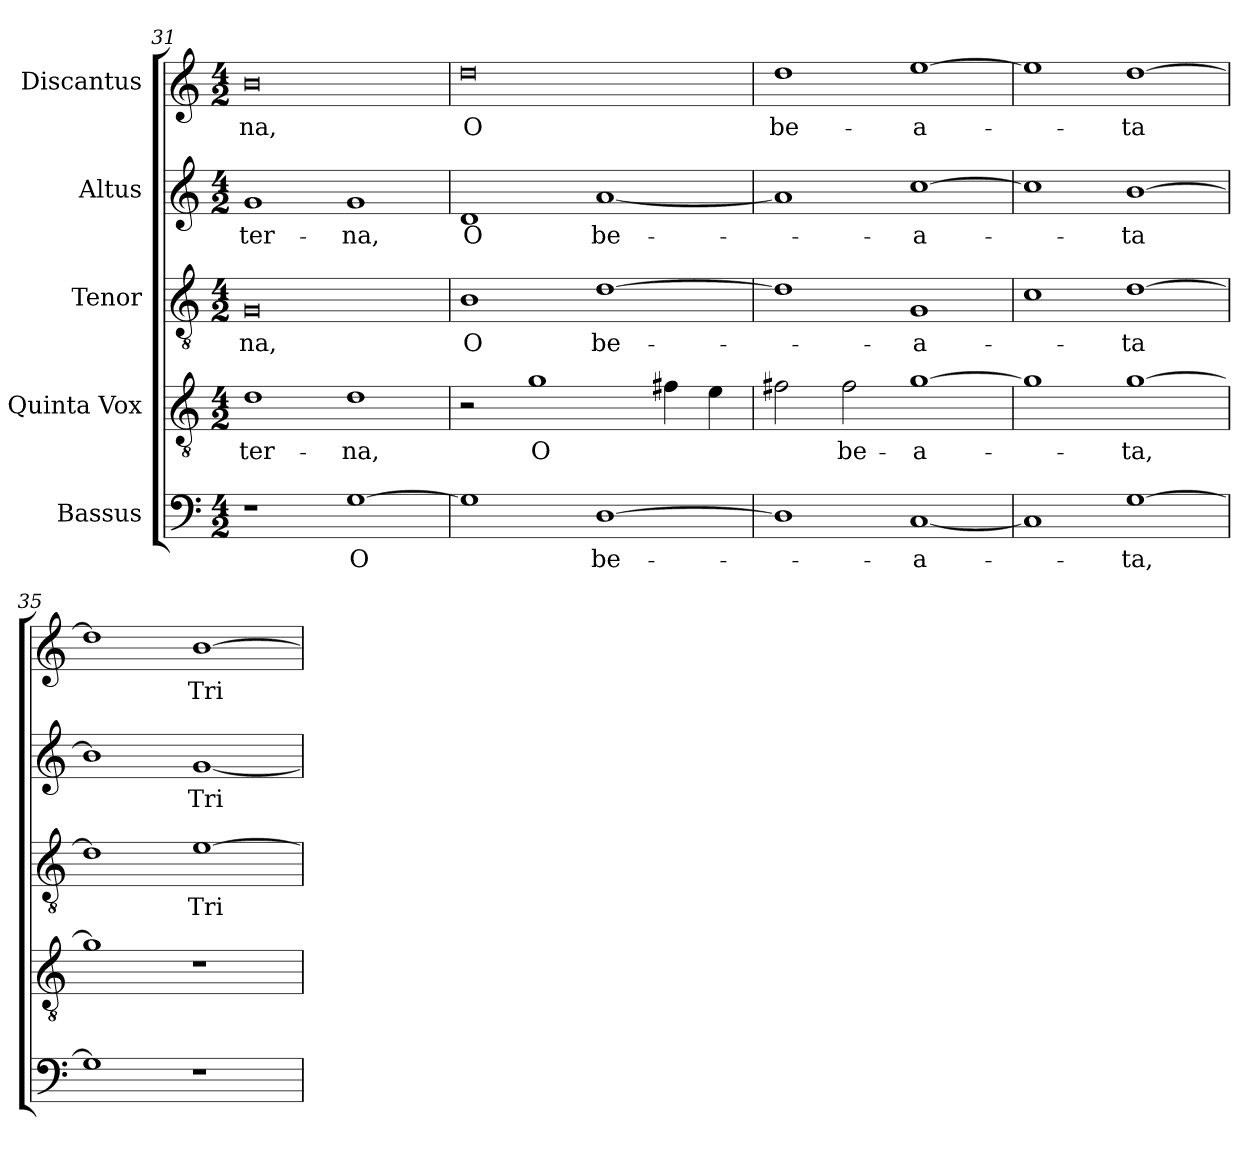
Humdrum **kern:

**kern	**text	**kern	**text	**kern	**text	**kern	**text	**kern	**text
*part5	*part5	*part4	*part4	*part3	*part3	*part2	*part2	*part1	*part1
*staff5	*staff5	*staff4	*staff4	*staff3	*staff3	*staff2	*staff2	*staff1	*staff1
*I"Bassus	*	*I"Quinta Vox	*	*I"Tenor	*	*I"Altus	*	*I"Discantus	*
*clefF4	*	*clefGv2	*	*clefGv2	*	*clefG2	*	*clefG2	*
*	*	*ITrd7c12	*	*ITrd7c12	*	*	*	*	*
*k[]	*	*k[]	*	*k[]	*	*k[]	*	*k[]	*
*C:	*	*C:	*	*C:	*	*C:	*	*C:	*
*M4/2	*	*M4/2	*	*M4/2	*	*M4/2	*	*M4/2	*
=31	=31	=31	=31	=31	=31	=31	=31	=31	=31
!	!	!	!LO:LY:b:color=#000000	!	!	!	!	!	!
!	!	!	!	!	!LO:LY:b:color=#000000	!	!	!	!
!	!	!	!	!	!	!	!LO:LY:b:color=#000000	!	!
!	!	!	!	!	!	!	!	!	!LO:LY:b:color=#000000
1r	.	1Di	-ter-	0GGi	-na,	1gi	-ter-	0bi	-na,
!	!LO:LY:b:color=#000000	!	!	!	!	!	!	!	!
!	!	!	!LO:LY:b:color=#000000	!	!	!	!	!	!
!	!	!	!	!	!	!	!LO:LY:b:color=#000000	!	!
[1Gi	O	1Di	-na,	.	.	1gi	-na,	.	.
=32	=32	=32	=32	=32	=32	=32	=32	=32	=32
!	!	!	!	!	!LO:LY:b:color=#000000	!	!	!	!
!	!	!	!	!	!	!	!LO:LY:b:color=#000000	!	!
!	!	!	!	!	!	!	!	!	!LO:LY:b:color=#000000
1Gi]	.	2r	.	1BBi	O	1di	O	0ddi	O
!	!	!	!LO:LY:b:color=#000000	!	!	!	!	!	!
.	.	1Gi	O	.	.	.	.	.	.
!	!LO:LY:b:color=#000000	!	!	!	!	!	!	!	!
!	!	!	!	!	!LO:LY:b:color=#000000	!	!	!	!
!	!	!	!	!	!	!	!LO:LY:b:color=#000000	!	!
[1Di	be-	.	.	[1Di	be-	[1ai	be-	.	.
.	.	4F#Xi\	.	.	.	.	.	.	.
.	.	4Ei\	.	.	.	.	.	.	.
!!LO:PB:g=z
=33	=33	=33	=33	=33	=33	=33	=33	=33	=33
!	!	!	!	!	!	!	!	!	!LO:LY:b:color=#000000
1Di]	.	2F#Xi\	.	1Di]	.	1ai]	.	1ddi	be-
!	!	!	!LO:LY:b:color=#000000	!	!	!	!	!	!
.	.	2F#i\	be-	.	.	.	.	.	.
!	!LO:LY:b:color=#000000	!	!	!	!	!	!	!	!
!	!	!	!LO:LY:b:color=#000000	!	!	!	!	!	!
!	!	!	!	!	!LO:LY:b:color=#000000	!	!	!	!
!	!	!	!	!	!	!	!LO:LY:b:color=#000000	!	!
!	!	!	!	!	!	!	!	!	!LO:LY:b:color=#000000
[1Ci	-a-	[1Gi	-a-	1GGi	-a-	[1cci	-a-	[1eei	-a-
=34	=34	=34	=34	=34	=34	=34	=34	=34	=34
1Ci]	.	1Gi]	.	1Ci	.	1cci]	.	1eei]	.
!	!LO:LY:b:color=#000000	!	!	!	!	!	!	!	!
!	!	!	!LO:LY:b:color=#000000	!	!	!	!	!	!
!	!	!	!	!	!LO:LY:b:color=#000000	!	!	!	!
!	!	!	!	!	!	!	!LO:LY:b:color=#000000	!	!
!	!	!	!	!	!	!	!	!	!LO:LY:b:color=#000000
[1Gi	-ta,	[1Gi	-ta,	[1Di	-ta	[1bi	-ta	[1ddi	-ta
=35	=35	=35	=35	=35	=35	=35	=35	=35	=35
1Gi]	.	1Gi]	.	1Di]	.	1bi]	.	1ddi]	.
!	!	!	!	!	!LO:LY:b:color=#000000	!	!	!	!
!	!	!	!	!	!	!	!LO:LY:b:color=#000000	!	!
!	!	!	!	!	!	!	!	!	!LO:LY:b:color=#000000
1r	.	1r	.	[1Ei	Tri-	[1gi	Tri-	[1bi	Tri-
=	=	=	=	=	=	=	=	=	=
*-	*-	*-	*-	*-	*-	*-	*-	*-	*-
